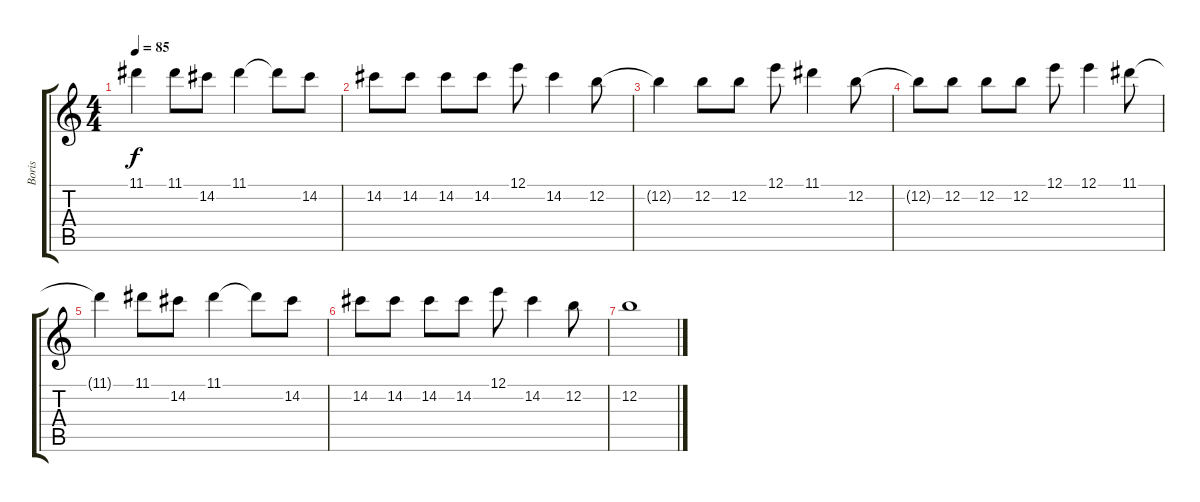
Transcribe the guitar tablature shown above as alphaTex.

\track ("Boris" "Boris") {instrument distortionguitar}
\staff {score tabs}
\tuning (E4 B3 G3 D3 A2 E2) {hide}
\ts (4 4)
\tempo 85
\clef g2
\ks c
11.1{t}.4{dy f} 11.1.8 14.2.8 11.1.4 11.1{t}.8 14.2.8 |
14.2.8 14.2.8 14.2.8 14.2.8 12.1.8 14.2.4 12.2.8 |
12.2{t}.4 12.2.8 12.2.8 12.1.8 11.1.4 12.2.8 |
12.2{t}.8 12.2.8 12.2.8 12.2.8 12.1.8 12.1.4 11.1.8 |
11.1{t}.4 11.1.8 14.2.8 11.1.4 11.1{t}.8 14.2.8 |
14.2.8 14.2.8 14.2.8 14.2.8 12.1.8 14.2.4 12.2.8 |
12.2.1
